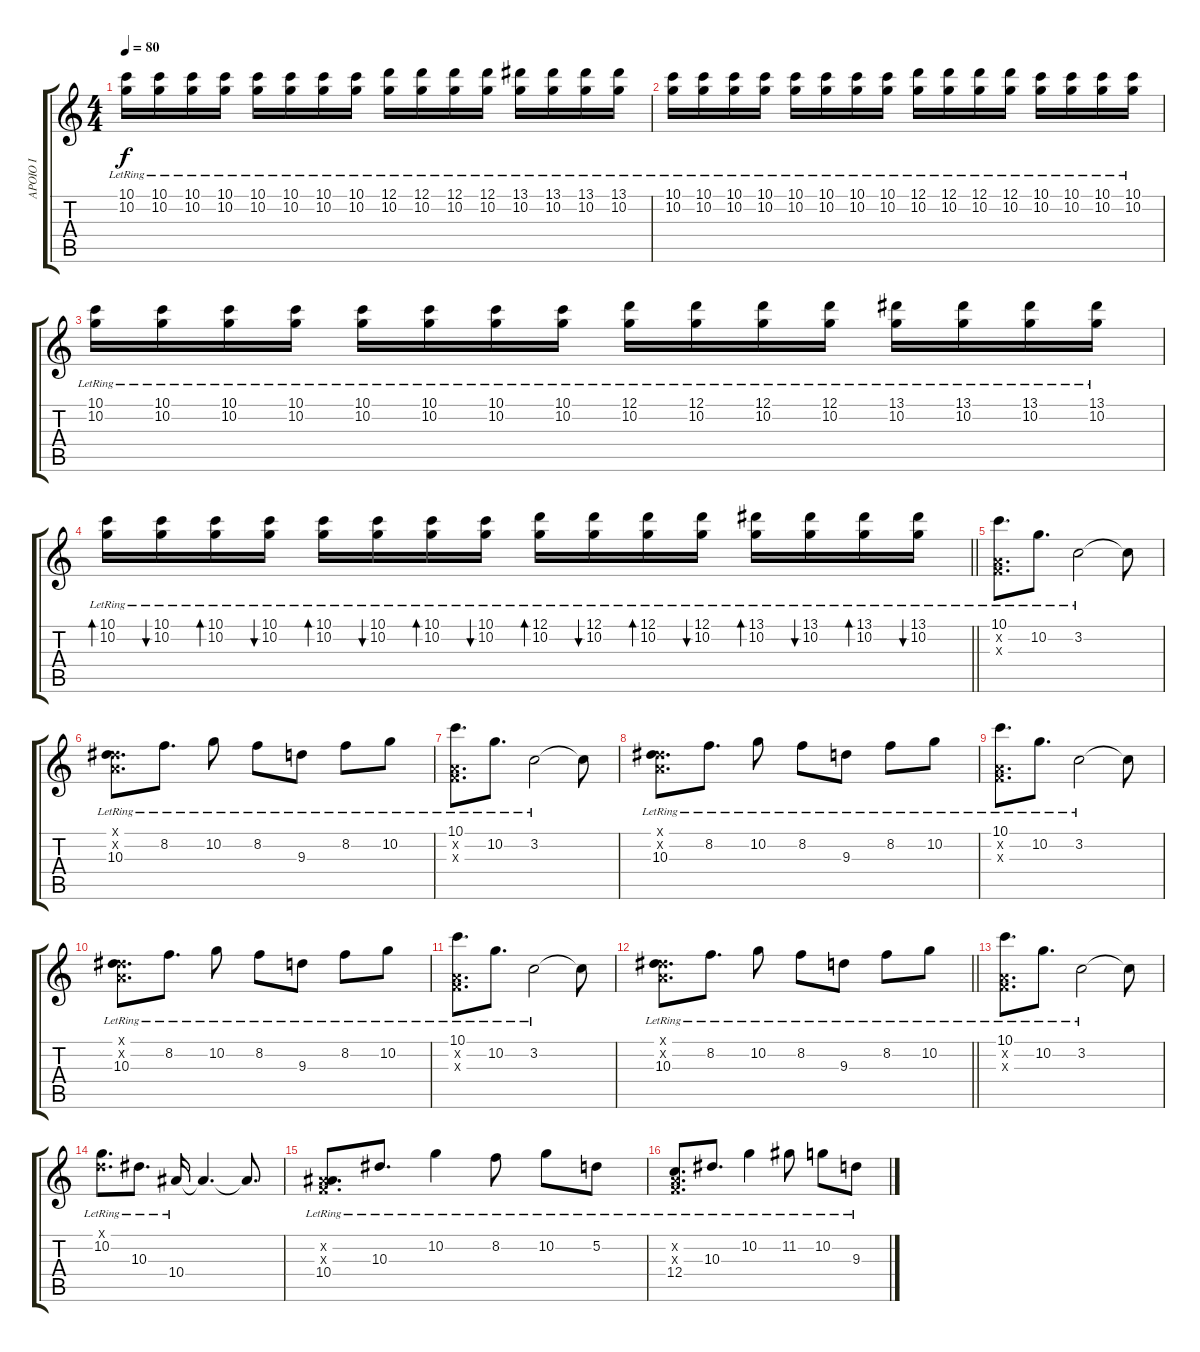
\track ("APOIO I" "APOIO I") {instrument electricguitarclean}
\staff {score tabs}
\tuning (D4 A3 F3 C3 G2 C2) {hide}
\ts (4 4)
\section ("" "")
\tempo 80
\clef g2
\ks c
(10.1{lr} 10.2{lr}).16{dy f} (10.1{lr} 10.2{lr}).16 (10.1{lr} 10.2{lr}).16 (10.1{lr} 10.2{lr}).16 (10.1{lr} 10.2{lr}).16 (10.1{lr} 10.2{lr}).16 (10.1{lr} 10.2{lr}).16 (10.1{lr} 10.2{lr}).16 (12.1{lr} 10.2{lr}).16 (12.1{lr} 10.2{lr}).16 (12.1{lr} 10.2{lr}).16 (12.1{lr} 10.2{lr}).16 (13.1{lr} 10.2{lr}).16 (13.1{lr} 10.2{lr}).16 (13.1{lr} 10.2{lr}).16 (13.1{lr} 10.2{lr}).16 |
(10.1{lr} 10.2{lr}).16 (10.1{lr} 10.2{lr}).16 (10.1{lr} 10.2{lr}).16 (10.1{lr} 10.2{lr}).16 (10.1{lr} 10.2{lr}).16 (10.1{lr} 10.2{lr}).16 (10.1{lr} 10.2{lr}).16 (10.1{lr} 10.2{lr}).16 (12.1{lr} 10.2{lr}).16 (12.1{lr} 10.2{lr}).16 (12.1{lr} 10.2{lr}).16 (12.1{lr} 10.2{lr}).16 (10.1{lr} 10.2{lr}).16 (10.1{lr} 10.2{lr}).16 (10.1{lr} 10.2{lr}).16 (10.1{lr} 10.2{lr}).16 |
(10.1{lr} 10.2{lr}).16 (10.1{lr} 10.2{lr}).16 (10.1{lr} 10.2{lr}).16 (10.1{lr} 10.2{lr}).16 (10.1{lr} 10.2{lr}).16 (10.1{lr} 10.2{lr}).16 (10.1{lr} 10.2{lr}).16 (10.1{lr} 10.2{lr}).16 (12.1{lr} 10.2{lr}).16 (12.1{lr} 10.2{lr}).16 (12.1{lr} 10.2{lr}).16 (12.1{lr} 10.2{lr}).16 (13.1{lr} 10.2{lr}).16 (13.1{lr} 10.2{lr}).16 (13.1{lr} 10.2{lr}).16 (13.1{lr} 10.2{lr}).16 |
\barLineRight lightlight
(10.1{lr} 10.2{lr}).16{bd 240} (10.1{lr} 10.2{lr}).16{bu 240} (10.1{lr} 10.2{lr}).16{bd 240} (10.1{lr} 10.2{lr}).16{bu 240} (10.1{lr} 10.2{lr}).16{bd 240} (10.1{lr} 10.2{lr}).16{bu 240} (10.1{lr} 10.2{lr}).16{bd 240} (10.1{lr} 10.2{lr}).16{bu 240} (12.1{lr} 10.2{lr}).16{bd 240} (12.1{lr} 10.2{lr}).16{bu 240} (12.1{lr} 10.2{lr}).16{bd 240} (12.1{lr} 10.2{lr}).16{bu 240} (13.1{lr} 10.2{lr}).16{bd 240} (13.1{lr} 10.2{lr}).16{bu 240} (13.1{lr} 10.2{lr}).16{bd 240} (13.1{lr} 10.2{lr}).16{bu 240} |
\section ("" "")
(10.1{lr} 0.2{x} 0.3{x}).8{d} 10.2{lr}.8{d} 3.2{lr}.2 3.2{t}.8 |
(0.1{x} 0.2{x} 10.3{lr}).8{d} 8.2{lr}.8{d} 10.2{lr}.8 8.2{lr}.8 9.3{lr}.8 8.2{lr}.8 10.2{lr}.8 |
(10.1{lr} 0.2{x} 0.3{x}).8{d} 10.2{lr}.8{d} 3.2{lr}.2 3.2{t}.8 |
(0.1{x} 0.2{x} 10.3{lr}).8{d} 8.2{lr}.8{d} 10.2{lr}.8 8.2{lr}.8 9.3{lr}.8 8.2{lr}.8 10.2{lr}.8 |
(10.1{lr} 0.2{x} 0.3{x}).8{d} 10.2{lr}.8{d} 3.2{lr}.2 3.2{t}.8 |
(0.1{x} 0.2{x} 10.3{lr}).8{d} 8.2{lr}.8{d} 10.2{lr}.8 8.2{lr}.8 9.3{lr}.8 8.2{lr}.8 10.2{lr}.8 |
(10.1{lr} 0.2{x} 0.3{x}).8{d} 10.2{lr}.8{d} 3.2{lr}.2 3.2{t}.8 |
\barLineRight lightlight
(0.1{x} 0.2{x} 10.3{lr}).8{d} 8.2{lr}.8{d} 10.2{lr}.8 8.2{lr}.8 9.3{lr}.8 8.2{lr}.8 10.2{lr}.8 |
\section ("" "")
(10.1{lr} 0.2{x} 0.3{x}).8{d} 10.2{lr}.8{d} 3.2{lr}.2 3.2{t}.8 |
(0.1{x} 10.2{lr}).8{d} 10.3{lr}.8{d} 10.4{lr}.16 10.4{t}.4{d} 10.4{t}.8{d} |
(0.2{x} 0.3{x} 10.4{lr}).8{d} 10.3{lr}.8{d} 10.2{lr}.4 8.2{lr}.8 10.2{lr}.8 5.2{lr}.8 |
(0.2{x} 0.3{x} 12.4{lr}).8{d} 10.3{lr}.8{d} 10.2{lr}.4 11.2{lr}.8 10.2{lr}.8 9.3{lr}.8
